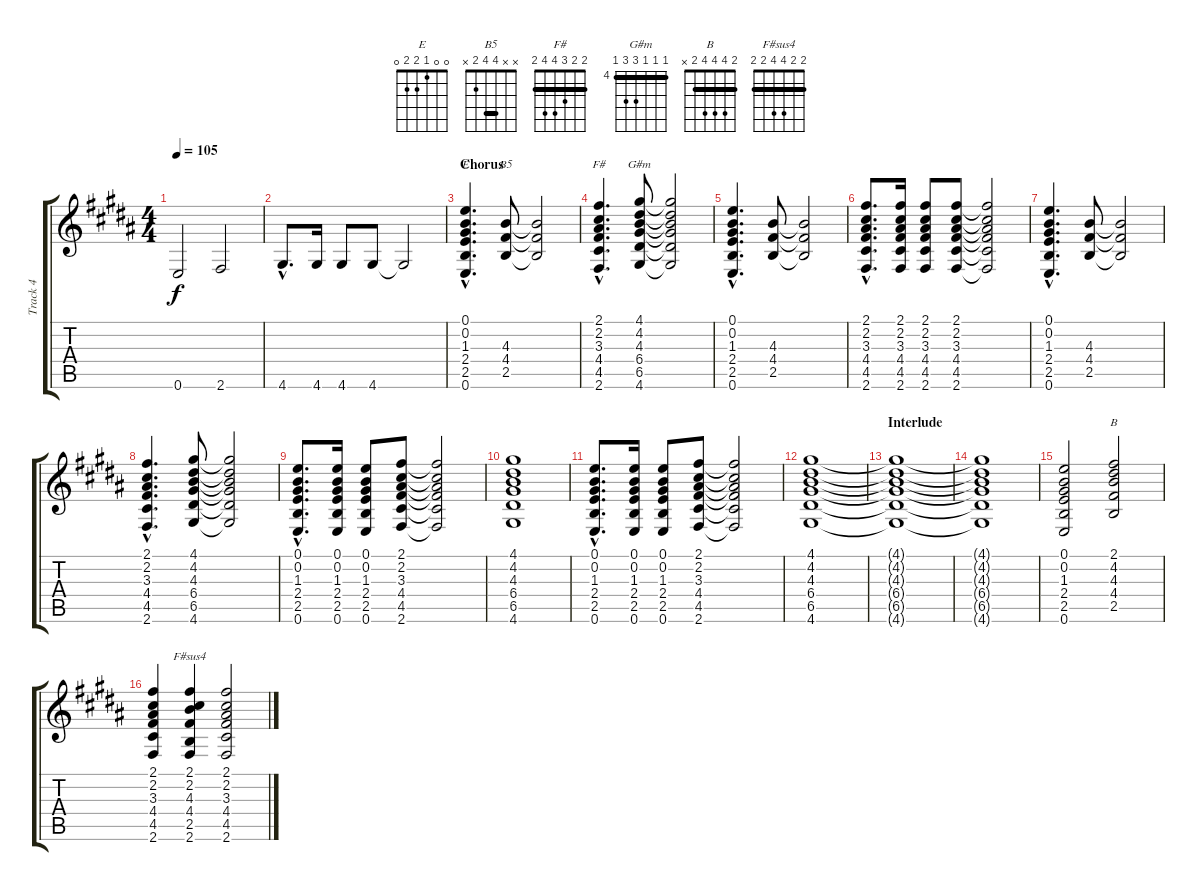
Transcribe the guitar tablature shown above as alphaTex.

\track ("Track 4" "Track 4") {instrument acousticguitarnylon}
\staff {score tabs}
\tuning (E4 B3 G3 D3 A2 E2) {hide}
\chord ("E" 0 0 1 2 2 0)
\chord ("B5" x x 4 4 2 x) {barre 4}
\chord ("F#" 2 2 3 4 4 2) {barre 2}
\chord ("G#m" 4 4 4 6 6 4) {firstfret 4 barre 4}
\chord ("B" 2 4 4 4 2 x) {barre 2}
\chord ("F#sus4" 2 2 4 4 2 2) {barre 2}
\ts (4 4)
\tempo 105
\clef g2
\ks b
0.6.2{dy f} 2.6.2 |
4.6{hac}.8{d} 4.6.16 4.6.8 4.6.8 4.6{t}.2 |
\section ("" "Chorus")
(0.1{hac} 0.2{hac} 1.3{hac} 2.4{hac} 2.5{hac} 0.6{hac}).4{d ch "E"} (4.3 4.4 2.5).8{ch "B5"} (4.3{t} 4.4{t} 2.5{t}).2 |
(2.1{hac} 2.2{hac} 3.3{hac} 4.4{hac} 4.5{hac} 2.6{hac}).4{d ch "F#"} (4.1 4.2 4.3 6.4 6.5 4.6).8{ch "G#m"} (4.1{t} 4.2{t} 4.3{t} 6.4{t} 6.5{t} 4.6{t}).2 |
(0.1{hac} 0.2{hac} 1.3{hac} 2.4{hac} 2.5{hac} 0.6{hac}).4{d} (4.3 4.4 2.5).8 (4.3{t} 4.4{t} 2.5{t}).2 |
(2.1{hac} 2.2{hac} 3.3{hac} 4.4{hac} 4.5{hac} 2.6{hac}).8{d} (2.1 2.2 3.3 4.4 4.5 2.6).16 (2.1 2.2 3.3 4.4 4.5 2.6).8 (2.1 2.2 3.3 4.4 4.5 2.6).8 (2.1{t} 2.2{t} 3.3{t} 4.4{t} 4.5{t} 2.6{t}).2 |
(0.1{hac} 0.2{hac} 1.3{hac} 2.4{hac} 2.5{hac} 0.6{hac}).4{d} (4.3 4.4 2.5).8 (4.3{t} 4.4{t} 2.5{t}).2 |
(2.1{hac} 2.2{hac} 3.3{hac} 4.4{hac} 4.5{hac} 2.6{hac}).4{d} (4.1 4.2 4.3 6.4 6.5 4.6).8 (4.1{t} 4.2{t} 4.3{t} 6.4{t} 6.5{t} 4.6{t}).2 |
(0.1{hac} 0.2{hac} 1.3{hac} 2.4{hac} 2.5{hac} 0.6{hac}).8{d} (0.1 0.2 1.3 2.4 2.5 0.6).16 (0.1 0.2 1.3 2.4 2.5 0.6).8 (2.1 2.2 3.3 4.4 4.5 2.6).8 (2.1{t} 2.2{t} 3.3{t} 4.4{t} 4.5{t} 2.6{t}).2 |
(4.1 4.2 4.3 6.4 6.5 4.6).1 |
(0.1{hac} 0.2{hac} 1.3{hac} 2.4{hac} 2.5{hac} 0.6{hac}).8{d} (0.1 0.2 1.3 2.4 2.5 0.6).16 (0.1 0.2 1.3 2.4 2.5 0.6).8 (2.1 2.2 3.3 4.4 4.5 2.6).8 (2.1{t} 2.2{t} 3.3{t} 4.4{t} 4.5{t} 2.6{t}).2 |
(4.1 4.2 4.3 6.4 6.5 4.6).1 |
\section ("" "Interlude")
(4.1{t} 4.2{t} 4.3{t} 6.4{t} 6.5{t} 4.6{t}).1{volume 0} |
(4.1{t} 4.2{t} 4.3{t} 6.4{t} 6.5{t} 4.6{t}).1 |
(0.1 0.2 1.3 2.4 2.5 0.6).2 (2.1 4.2 4.3 4.4 2.5).2{ch "B"} |
(2.1 2.2 3.3 4.4 4.5 2.6).4 (2.1 2.2 4.3 4.4 2.5 2.6).4{ch "F#sus4"} (2.1 2.2 3.3 4.4 4.5 2.6).2
